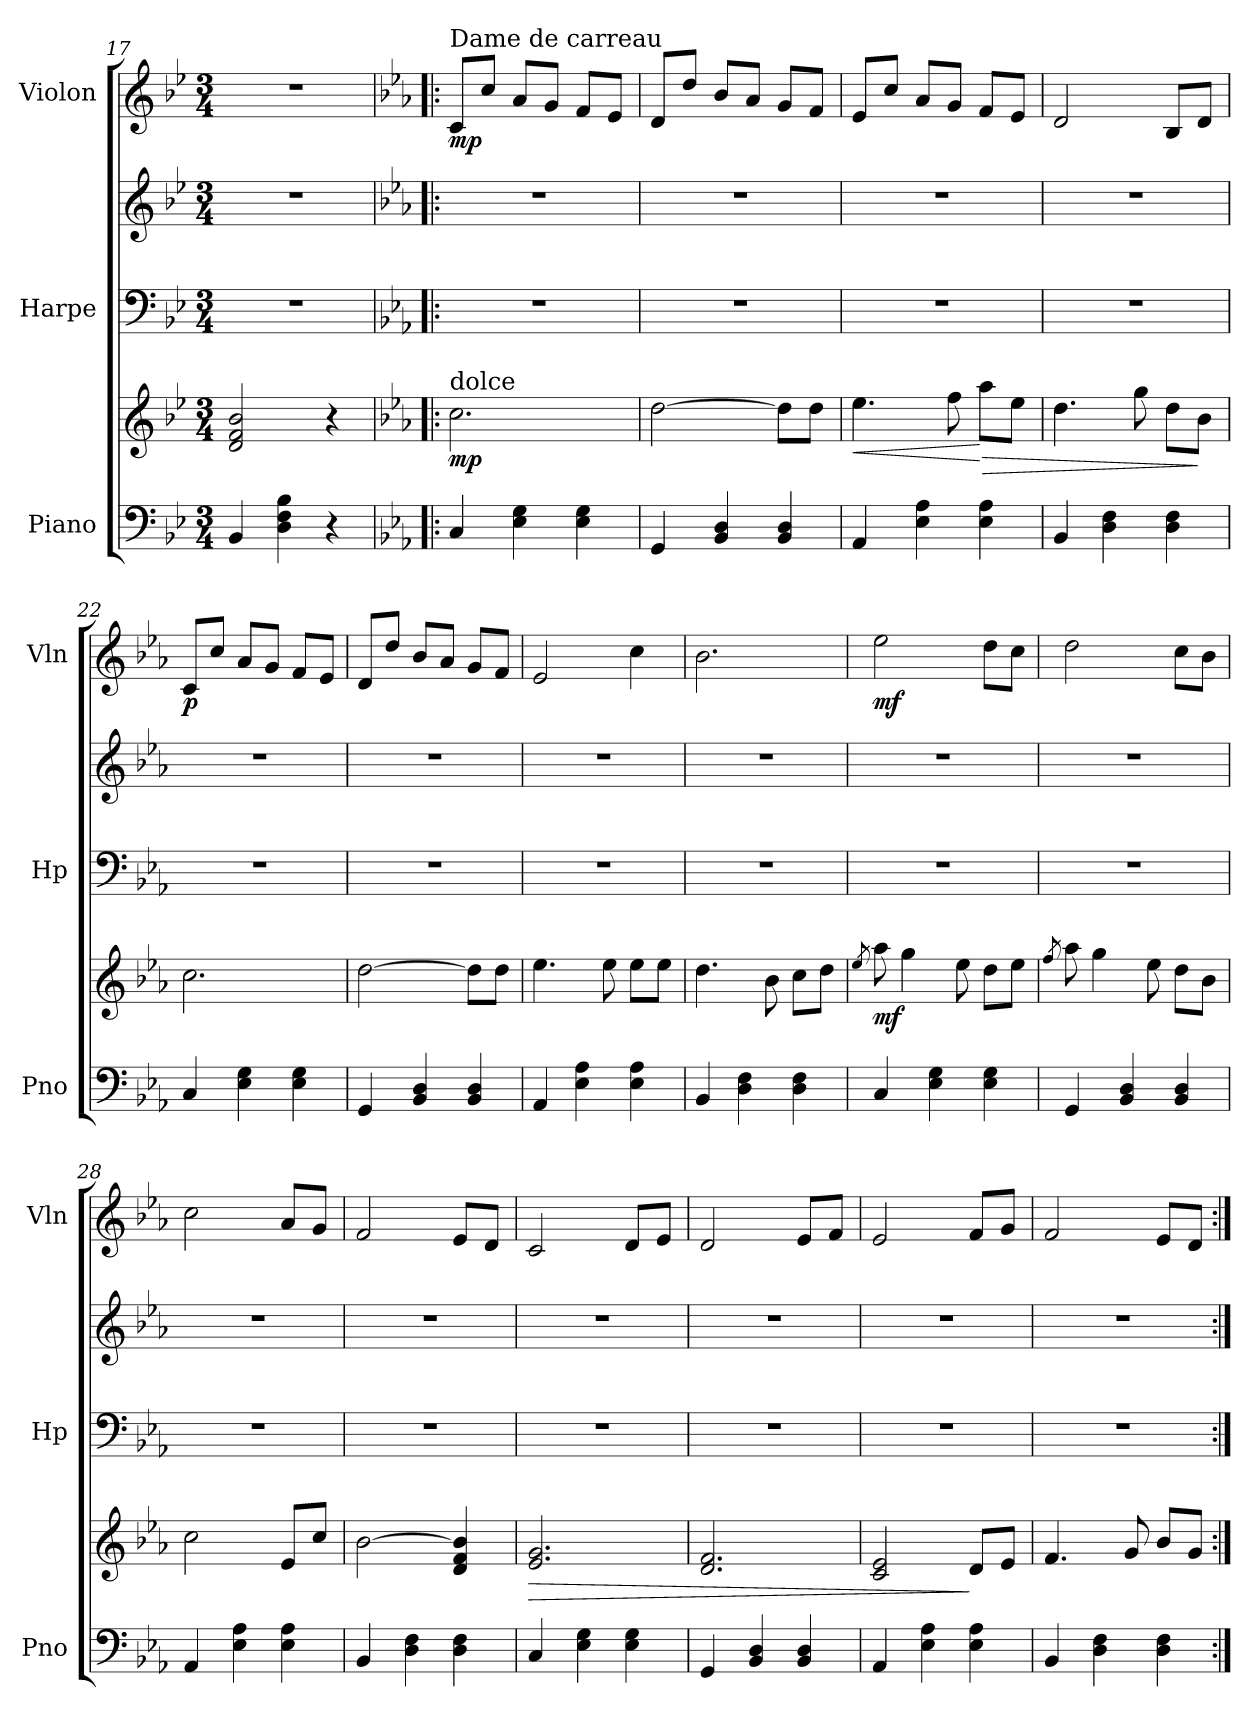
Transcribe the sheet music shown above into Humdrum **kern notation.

**kern	**kern	**dynam	**kern	**kern	**kern	**dynam
*part3	*part3	*part3	*part2	*part2	*part1	*part1
*staff5	*staff4	*staff4/5	*staff3	*staff2	*staff1	*staff1
*I"Piano	*	*	*I"Harpe	*	*I"Violon	*
*I'Pno	*	*	*I'Hp	*	*I'Vln	*
*clefF4	*clefG2	*	*clefF4	*clefG2	*clefG2	*
*k[b-e-]	*k[b-e-]	*	*k[b-e-]	*k[b-e-]	*k[b-e-]	*
*M3/4	*M3/4	*	*M3/4	*M3/4	*M3/4	*
=17	=17	=17	=17	=17	=17	=17
4BB-/	2d/ 2f/ 2b-/	.	2.r	2.r	2.r	.
4D\ 4F\ 4B-\	.	.	.	.	.	.
4r	4r	.	.	.	.	.
!!LO:LB:g=z
=18!|:	=18!|:	=18!|:	=18!|:	=18!|:	=18!|:	=18!|:
*k[b-e-a-]	*k[b-e-a-]	*	*k[b-e-a-]	*k[b-e-a-]	*k[b-e-a-]	*
!	!	!	!	!	!LO:TX:a:t=Dame de carreau	!
!	!LO:TX:a:t=dolce	!	!	!	!	!
!	!	!LO:DY:b	!	!	!	!LO:DY:b
4C/	2.cc\	mp	2.r	2.r	8c/L	mp
.	.	.	.	.	8cc/J	.
4E-\ 4G\	.	.	.	.	8a-/L	.
.	.	.	.	.	8g/J	.
4E-\ 4G\	.	.	.	.	8f/L	.
.	.	.	.	.	8e-/J	.
=19	=19	=19	=19	=19	=19	=19
4GG/	[2dd\	.	2.r	2.r	8d/L	.
.	.	.	.	.	8dd/J	.
4BB-/ 4D/	.	.	.	.	8b-/L	.
.	.	.	.	.	8a-/J	.
4BB-/ 4D/	8dd\L]	.	.	.	8g/L	.
.	8dd\J	.	.	.	8f/J	.
=20	=20	=20	=20	=20	=20	=20
!	!	!LO:HP:b	!	!	!	!
4AA-/	4.ee-\	<	2.r	2.r	8e-/L	.
.	.	.	.	.	8cc/J	.
4E-\ 4A-\	.	.	.	.	8a-/L	.
.	8ff\	.	.	.	8g/J	.
!	!	!LO:HP:n=1:b	!	!	!	!
4E-\ 4A-\	8aa-\L	[ >	.	.	8f/L	.
.	8ee-\J	.	.	.	8e-/J	.
=21	=21	=21	=21	=21	=21	=21
4BB-/	4.dd\	.	2.r	2.r	2d/	.
4D\ 4F\	.	.	.	.	.	.
.	8gg\	.	.	.	.	.
4D\ 4F\	8dd\L	.	.	.	8B-/L	.
.	8b-\J	]	.	.	8d/J	.
=22	=22	=22	=22	=22	=22	=22
!	!	!	!	!	!	!LO:DY:b
4C/	2.cc\	.	2.r	2.r	8c/L	p
.	.	.	.	.	8cc/J	.
4E-\ 4G\	.	.	.	.	8a-/L	.
.	.	.	.	.	8g/J	.
4E-\ 4G\	.	.	.	.	8f/L	.
.	.	.	.	.	8e-/J	.
=23	=23	=23	=23	=23	=23	=23
4GG/	[2dd\	.	2.r	2.r	8d/L	.
.	.	.	.	.	8dd/J	.
4BB-/ 4D/	.	.	.	.	8b-/L	.
.	.	.	.	.	8a-/J	.
4BB-/ 4D/	8dd\L]	.	.	.	8g/L	.
.	8dd\J	.	.	.	8f/J	.
=24	=24	=24	=24	=24	=24	=24
4AA-/	4.ee-\	.	2.r	2.r	2e-/	.
4E-\ 4A-\	.	.	.	.	.	.
.	8ee-\	.	.	.	.	.
4E-\ 4A-\	8ee-\L	.	.	.	4cc\	.
.	8ee-\J	.	.	.	.	.
=25	=25	=25	=25	=25	=25	=25
4BB-/	4.dd\	.	2.r	2.r	2.b-\	.
4D\ 4F\	.	.	.	.	.	.
.	8b-\	.	.	.	.	.
4D\ 4F\	8cc\L	.	.	.	.	.
.	8dd\J	.	.	.	.	.
=26	=26	=26	=26	=26	=26	=26
.	8qee-/	.	.	.	.	.
!	!	!LO:DY:b	!	!	!	!LO:DY:b
4C/	8aa-\	mf	2.r	2.r	2ee-\	mf
.	4gg\	.	.	.	.	.
4E-\ 4G\	.	.	.	.	.	.
.	8ee-\	.	.	.	.	.
4E-\ 4G\	8dd\L	.	.	.	8dd\L	.
.	8ee-\J	.	.	.	8cc\J	.
!!LO:LB:g=z
=27	=27	=27	=27	=27	=27	=27
.	8qff/	.	.	.	.	.
4GG/	8aa-\	.	2.r	2.r	2dd\	.
.	4gg\	.	.	.	.	.
4BB-/ 4D/	.	.	.	.	.	.
.	8ee-\	.	.	.	.	.
4BB-/ 4D/	8dd\L	.	.	.	8cc\L	.
.	8b-\J	.	.	.	8b-\J	.
=28	=28	=28	=28	=28	=28	=28
4AA-/	2cc\	.	2.r	2.r	2cc\	.
4E-\ 4A-\	.	.	.	.	.	.
4E-\ 4A-\	8e-/L	.	.	.	8a-/L	.
.	8cc/J	.	.	.	8g/J	.
=29	=29	=29	=29	=29	=29	=29
4BB-/	[2b-\	.	2.r	2.r	2f/	.
4D\ 4F\	.	.	.	.	.	.
4D\ 4F\	4d/ 4f/ 4b-/]	.	.	.	8e-/L	.
.	.	.	.	.	8d/J	.
=30	=30	=30	=30	=30	=30	=30
!	!	!LO:HP:b	!	!	!	!
4C/	2.e-/ 2.g/	>	2.r	2.r	2c/	.
4E-\ 4G\	.	.	.	.	.	.
4E-\ 4G\	.	.	.	.	8d/L	.
.	.	.	.	.	8e-/J	.
=31	=31	=31	=31	=31	=31	=31
4GG/	2.d/ 2.f/	.	2.r	2.r	2d/	.
4BB-/ 4D/	.	.	.	.	.	.
4BB-/ 4D/	.	.	.	.	8e-/L	.
.	.	.	.	.	8f/J	.
=32	=32	=32	=32	=32	=32	=32
4AA-/	2c/ 2e-/	.	2.r	2.r	2e-/	.
4E-\ 4A-\	.	.	.	.	.	.
4E-\ 4A-\	8d/L	]	.	.	8f/L	.
.	8e-/J	.	.	.	8g/J	.
=33	=33	=33	=33	=33	=33	=33
4BB-/	4.f/	.	2.r	2.r	2f/	.
4D\ 4F\	.	.	.	.	.	.
.	8g/	.	.	.	.	.
4D\ 4F\	8b-/L	.	.	.	8e-/L	.
.	8g/J	.	.	.	8d/J	.
=:|!	=:|!	=:|!	=:|!	=:|!	=:|!	=:|!
*-	*-	*-	*-	*-	*-	*-
